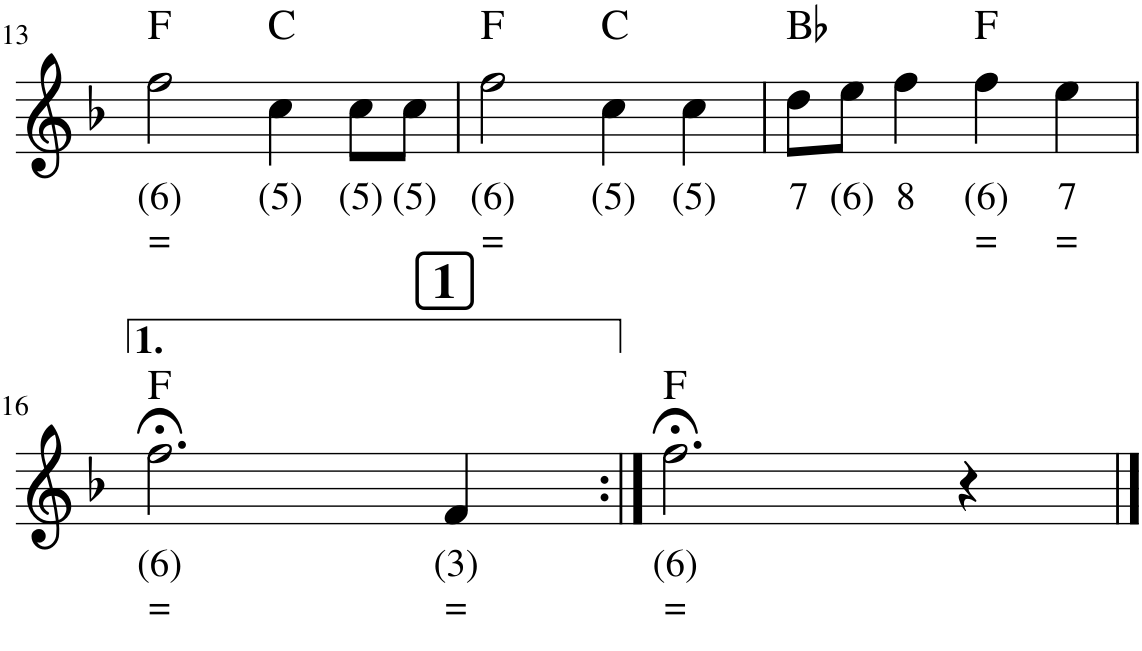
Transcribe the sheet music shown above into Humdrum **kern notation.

**kern	**text	**text	**harte
*part1	*part1	*part1	*part1
*staff1	*staff1	*staff1	*
*I"Stem	*	*	*
*I'Stm.	*	*	*
!!LO:PB:g=z
*clefG2	*	*	*
*k[b-]	*	*	*
*M4/4	*	*	*
=13	=13	=13	=13
!	!LO:LY:b	!LO:LY:b	!
2ff\	(6)	=	F:maj
!	!LO:LY:b	!	!
4cc\	(5)	.	C:maj
!	!LO:LY:b	!	!
8cc\L	(5)	.	.
!	!LO:LY:b	!	!
8cc\J	(5)	.	.
=14	=14	=14	=14
!	!LO:LY:b	!LO:LY:b	!
2ff\	(6)	=	F:maj
!	!LO:LY:b	!	!
4cc\	(5)	.	C:maj
!	!LO:LY:b	!	!
4cc\	(5)	.	.
=15	=15	=15	=15
!	!LO:LY:b	!	!
8dd\L	7	.	Bb:maj
!	!LO:LY:b	!	!
8ee\J	(6)	.	.
!	!LO:LY:b	!	!
4ff\	8	.	.
!	!LO:LY:b	!LO:LY:b	!
4ff\	(6)	=	F:maj
!	!LO:LY:b	!LO:LY:b	!
4ee\	7	=	.
!!LO:LB:g=z
!!LO:REH:place=s1:a:B:cj:fs=14:t=1:qo=3
=16	=16	=16	=16
!	!LO:LY:b	!LO:LY:b	!
2.ff;<\	(6)	=	F:maj
!	!LO:LY:b	!LO:LY:b	!
4f/	(3)	=	.
=17:|!	=17:|!	=17:|!	=17:|!
!	!LO:LY:b	!LO:LY:b	!
2.ff;<\	(6)	=	F:maj
4r	.	.	.
==	==	==	==
*-	*-	*-	*-
